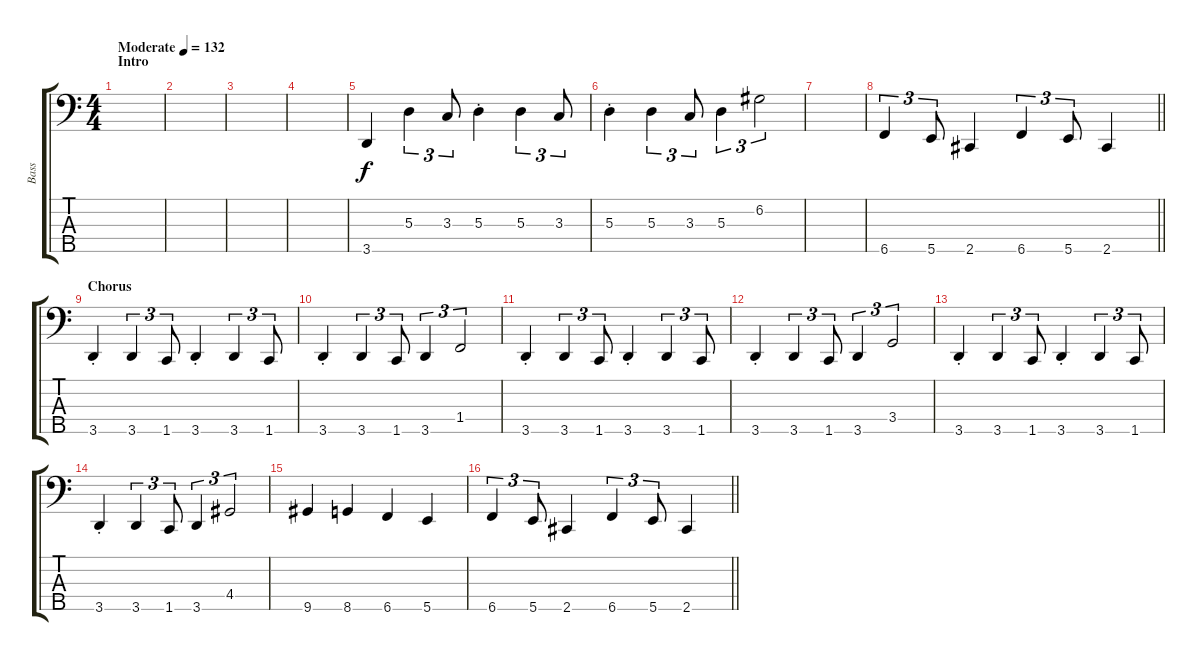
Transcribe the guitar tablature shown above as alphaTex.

\track ("Bass" "Bass") {instrument electricbasspick}
\staff {score tabs}
\tuning (G2 D2 A1 E1 B0) {hide}
\ts (4 4)
\section ("" "Intro")
\tempo (132 "Moderate")
\clef f4
\ks c
|
|
|
|
3.5.4 5.3.4{tu (3 2)} 3.3.8{tu (3 2)} 5.3{st}.4 5.3.4{tu (3 2)} 3.3.8{tu (3 2)} |
5.3{st}.4 5.3.4{tu (3 2)} 3.3.8{tu (3 2)} 5.3.4{tu (3 2)} 6.2.2{tu (3 2)} |
|
\barLineRight lightlight
6.5.4{tu (3 2)} 5.5.8{tu (3 2)} 2.5.4 6.5.4{tu (3 2)} 5.5.8{tu (3 2)} 2.5.4 |
\section ("" "Chorus")
3.5{st}.4 3.5.4{tu (3 2)} 1.5.8{tu (3 2)} 3.5{st}.4 3.5.4{tu (3 2)} 1.5.8{tu (3 2)} |
3.5{st}.4 3.5.4{tu (3 2)} 1.5.8{tu (3 2)} 3.5.4{tu (3 2)} 1.4.2{tu (3 2)} |
3.5{st}.4 3.5.4{tu (3 2)} 1.5.8{tu (3 2)} 3.5{st}.4 3.5.4{tu (3 2)} 1.5.8{tu (3 2)} |
3.5{st}.4 3.5.4{tu (3 2)} 1.5.8{tu (3 2)} 3.5.4{tu (3 2)} 3.4.2{tu (3 2)} |
3.5{st}.4 3.5.4{tu (3 2)} 1.5.8{tu (3 2)} 3.5{st}.4 3.5.4{tu (3 2)} 1.5.8{tu (3 2)} |
3.5{st}.4 3.5.4{tu (3 2)} 1.5.8{tu (3 2)} 3.5.4{tu (3 2)} 4.4.2{tu (3 2)} |
9.5.4 8.5.4 6.5.4 5.5.4 |
\barLineRight lightlight
6.5.4{tu (3 2)} 5.5.8{tu (3 2)} 2.5.4 6.5.4{tu (3 2)} 5.5.8{tu (3 2)} 2.5.4
